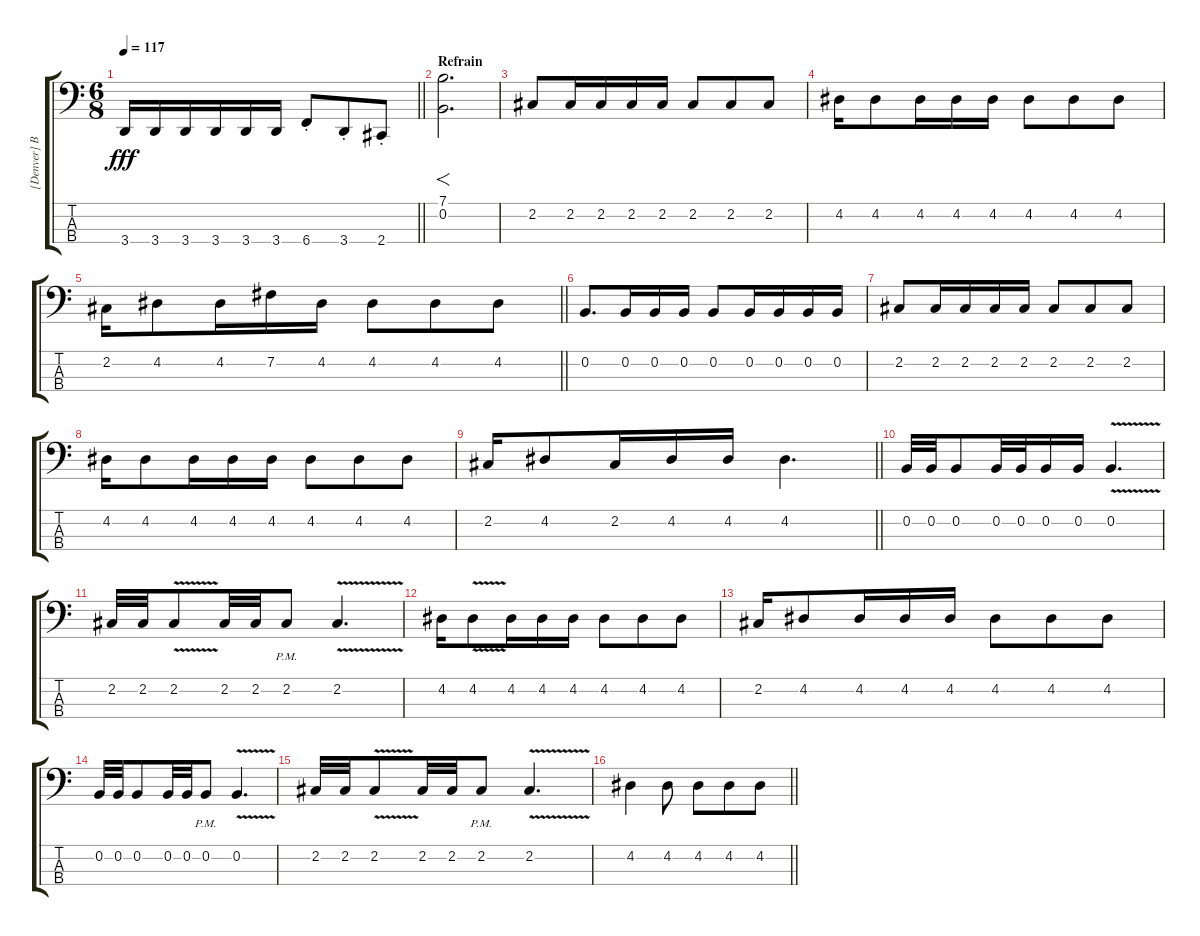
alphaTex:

\track ("[Denver] Bass Guitar " "[Denver] B") {instrument electricbassfinger}
\staff {score tabs}
\tuning (E2 B1 Gb1 B0) {hide}
\ts (6 8)
\tempo 117
\clef f4
\barLineRight lightlight
\ks c
3.4.16{dy fff} 3.4.16 3.4.16 3.4.16 3.4.16 3.4.16 6.4{st}.8 3.4{st}.8 2.4{st}.8 |
\section ("" "Refrain ")
(7.1 0.2).2{f d} |
2.2.8 2.2.16 2.2.16 2.2.16 2.2.16 2.2.8 2.2.8 2.2.8 |
4.2.16 4.2.8 4.2.16 4.2.16 4.2.16 4.2.8 4.2.8 4.2.8 |
\barLineRight lightlight
2.2.16 4.2.8 4.2.16 7.2.16 4.2.16 4.2.8 4.2.8 4.2.8 |
0.2.8{d} 0.2.16 0.2.16 0.2.16 0.2.8 0.2.16 0.2.16 0.2.16 0.2.16 |
2.2.8 2.2.16 2.2.16 2.2.16 2.2.16 2.2.8 2.2.8 2.2.8 |
4.2.16 4.2.8 4.2.16 4.2.16 4.2.16 4.2.8 4.2.8 4.2.8 |
\barLineRight lightlight
2.2.16 4.2.8 2.2.16 4.2.16 4.2.16 4.2.4{d} |
0.2.32 0.2.32 0.2.8 0.2.32 0.2.32 0.2.16 0.2.16 0.2{v}.4{d} |
2.2.32 2.2.32 2.2{v}.8 2.2.32 2.2.32 2.2{pm}.8 2.2{v}.4{d} |
4.2.16 4.2{v}.8 4.2.16 4.2.16 4.2.16 4.2.8 4.2.8 4.2.8 |
2.2.16 4.2.8 4.2.16 4.2.16 4.2.16 4.2.8 4.2.8 4.2.8 |
0.2.32 0.2.32 0.2.8 0.2.32 0.2.32 0.2{pm}.8 0.2{v}.4{d} |
2.2.32 2.2.32 2.2{v}.8 2.2.32 2.2.32 2.2{pm}.8 2.2{v}.4{d} |
\barLineRight lightlight
4.2.4 4.2.8 4.2.8 4.2.8 4.2.8
